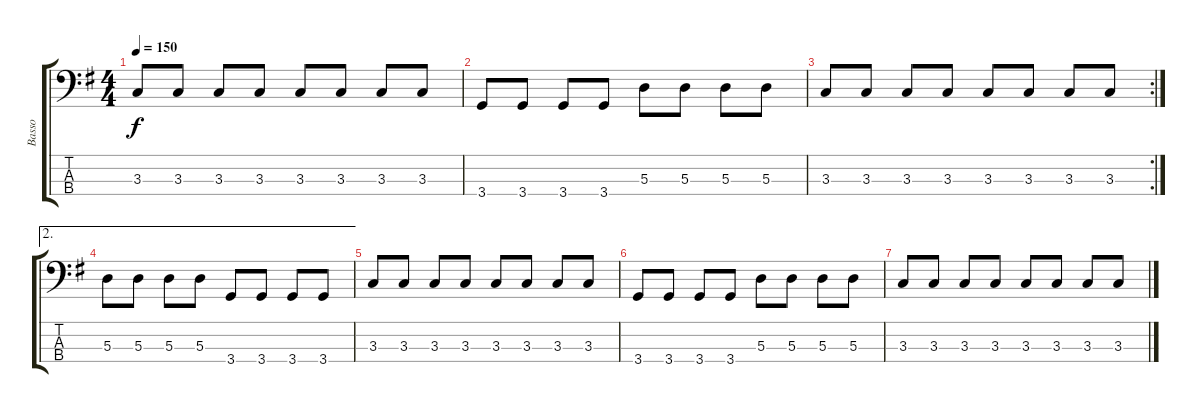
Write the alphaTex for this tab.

\track ("Basso" "Basso") {instrument electricbasspick}
\staff {score tabs}
\tuning (G2 D2 A1 E1) {hide}
\ts (4 4)
\tempo 150
\clef f4
\ks g
3.3.8{dy f} 3.3.8 3.3.8 3.3.8 3.3.8 3.3.8 3.3.8 3.3.8 |
3.4.8 3.4.8 3.4.8 3.4.8 5.3.8 5.3.8 5.3.8 5.3.8 |
\rc 2
3.3.8 3.3.8 3.3.8 3.3.8 3.3.8 3.3.8 3.3.8 3.3.8 |
\ae 2
5.3.8 5.3.8 5.3.8 5.3.8 3.4.8 3.4.8 3.4.8 3.4.8 |
3.3.8 3.3.8 3.3.8 3.3.8 3.3.8 3.3.8 3.3.8 3.3.8 |
3.4.8 3.4.8 3.4.8 3.4.8 5.3.8 5.3.8 5.3.8 5.3.8 |
3.3.8 3.3.8 3.3.8 3.3.8 3.3.8 3.3.8 3.3.8 3.3.8
